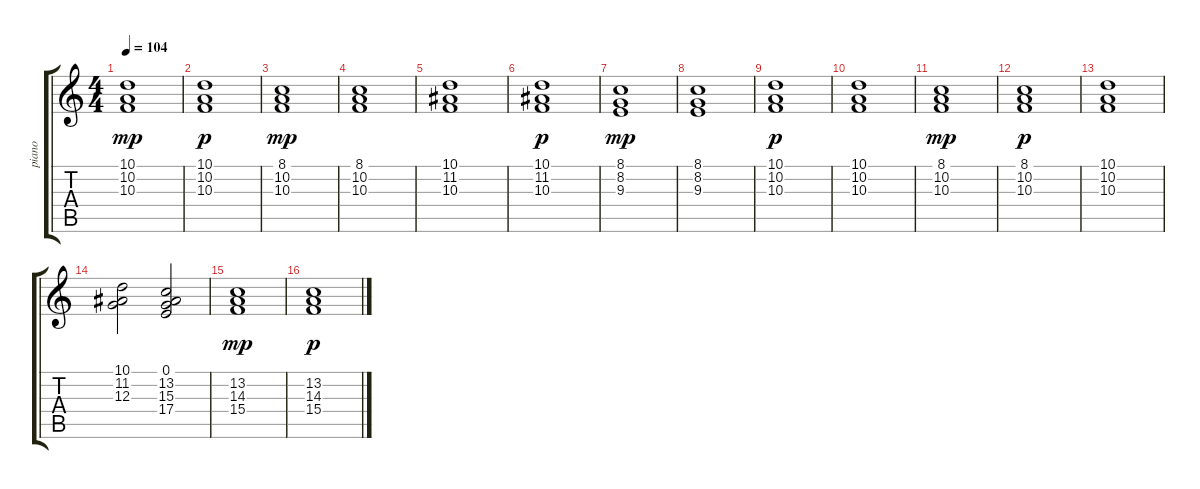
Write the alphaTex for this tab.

\track ("piano" "piano") {instrument acousticgrandpiano}
\staff {score tabs}
\tuning (E4 B3 G3 D3 A2 E2) {hide}
\ts (4 4)
\tempo 104
\clef g2
\ks c
(10.1 10.2 10.3).1{dy mp} |
(10.1 10.2 10.3).1{dy p} |
(8.1 10.2 10.3).1{dy mp} |
(8.1 10.2 10.3).1 |
(10.1 11.2 10.3).1 |
(10.1 11.2 10.3).1{dy p} |
(8.1 8.2 9.3).1{dy mp} |
(8.1 8.2 9.3).1 |
(10.1 10.2 10.3).1{dy p} |
(10.1 10.2 10.3).1 |
(8.1 10.2 10.3).1{dy mp} |
(8.1 10.2 10.3).1{dy p} |
(10.1 10.2 10.3).1 |
(10.1 11.2 12.3).2 (0.1 13.2 15.3 17.4).2 |
(13.2 14.3 15.4).1{dy mp} |
(13.2 14.3 15.4).1{dy p}
